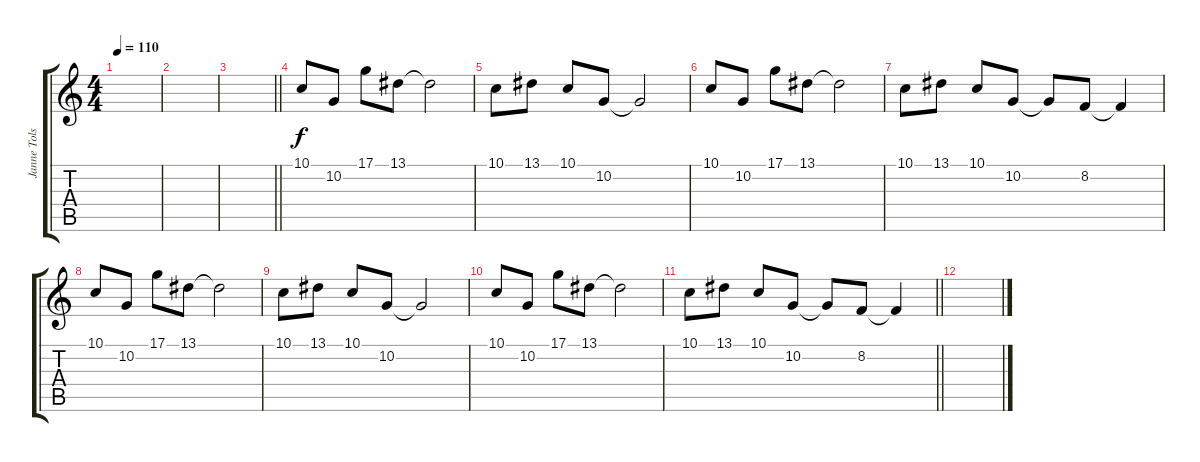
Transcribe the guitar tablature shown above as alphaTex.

\track ("Janne Tolsa" "Janne Tols") {instrument pad7halo}
\staff {score tabs}
\tuning (D4 A3 F3 C3 G2 C2) {hide}
\ts (4 4)
\tempo 110
\clef g2
\ks c
|
|
\barLineRight lightlight
|
\section ("" "")
10.1.8 10.2.8 17.1.8 13.1.8 13.1{t}.2 |
10.1.8 13.1.8 10.1.8 10.2.8 10.2{t}.2 |
10.1.8 10.2.8 17.1.8 13.1.8 13.1{t}.2 |
10.1.8 13.1.8 10.1.8 10.2.8 10.2{t}.8 8.2.8 8.2{t}.4 |
10.1.8 10.2.8 17.1.8 13.1.8 13.1{t}.2 |
10.1.8 13.1.8 10.1.8 10.2.8 10.2{t}.2 |
10.1.8 10.2.8 17.1.8 13.1.8 13.1{t}.2 |
\barLineRight lightlight
10.1.8 13.1.8 10.1.8 10.2.8 10.2{t}.8 8.2.8 8.2{t}.4 |
\section ("" "")
